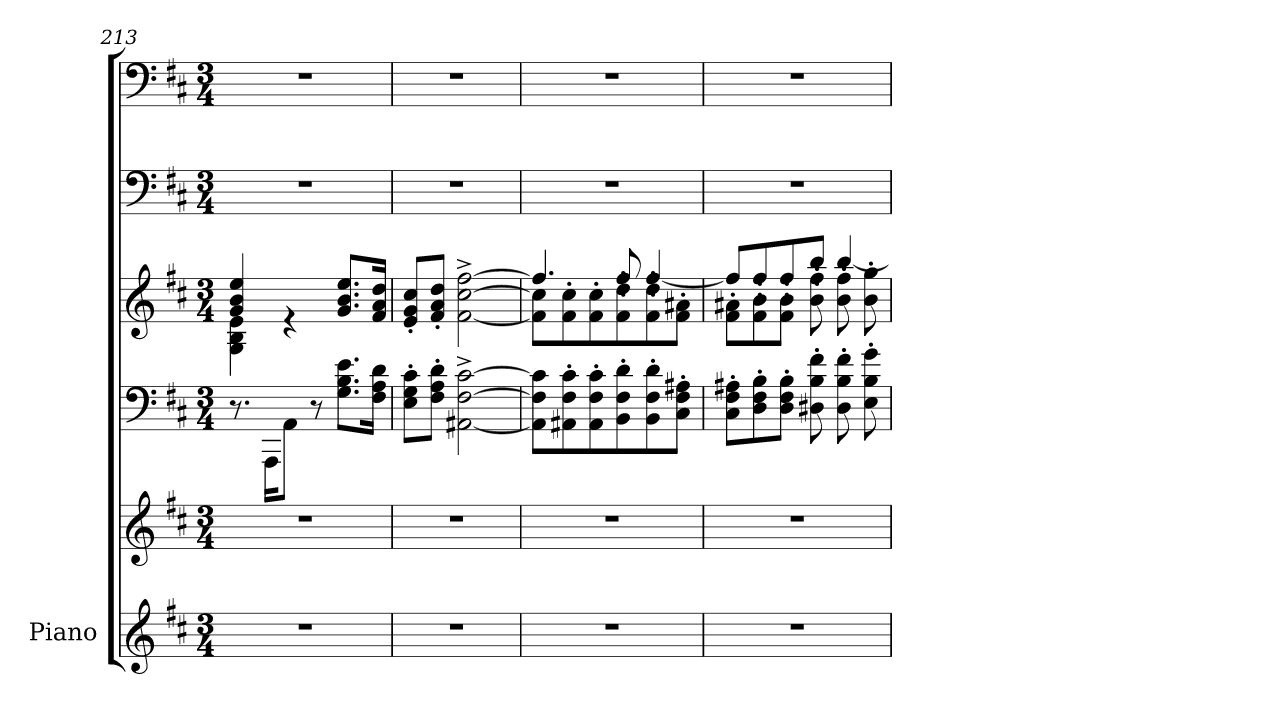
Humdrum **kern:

**kern	**kern	**kern	**kern	**kern	**kern
*part1	*part1	*part1	*part1	*part1	*part1
*staff6	*staff5	*staff4	*staff3	*staff2	*staff1
*I"Piano	*	*	*	*	*
*I'Pno.	*	*	*	*	*
*clefG2	*clefG2	*clefF4	*clefG2	*clefF4	*clefF4
*k[f#c#]	*k[f#c#]	*k[f#c#]	*k[f#c#]	*k[f#c#]	*k[f#c#]
*M3/4	*M3/4	*M3/4	*M3/4	*M3/4	*M3/4
=213	=213	=213	=213	=213	=213
*	*	*	*^	*	*
2.r	2.r	8.r	4G\ 4B\ 4e\	4g/ 4b/ 4ee/	2.r	2.r
.	.	16AAA\KL	.	.	.	.
.	.	8AA\J	2ryy	4re	.	.
.	.	8r	.	.	.	.
.	.	8.G\ 8.B\ 8.e\L	.	8.g/ 8.b/ 8.ee/L	.	.
.	.	16F#\ 16A\ 16d\Jk	.	16f#/ 16a/ 16dd/Jk	.	.
*	*	*	*v	*v	*	*
!!LO:LB:g=z
=214	=214	=214	=214	=214	=214
2.r	2.r	8E\' 8G\' 8c#\'L	8e/' 8g/' 8cc#/'L	2.r	2.r
.	.	8F#\' 8A\' 8d\'J	8f#/' 8a/' 8dd/'J	.	.
.	.	[2AA#X\^ [2F#\^ [2c#\^	[2f#\^ [2cc#\^ [2ff#\^	.	.
=215	=215	=215	=215	=215	=215
*	*	*	*^	*	*
2.r	2.r	8AA#\] 8F#\] 8c#\]L	8f#\] 8cc#\]L	4.ff#/]	2.r	2.r
.	.	8AA#X\' 8F#\' 8c#\'	8f#\' 8cc#\'	.	.	.
.	.	8AA#\' 8F#\' 8c#\'	8f#\' 8cc#\'	.	.	.
.	.	8BB\' 8F#\' 8d\'	8f#\' 8dd\'	8ff#'/	.	.
.	.	8BB\' 8F#\' 8d\'	8f#\' 8dd\'	[4ff#'/	.	.
.	.	8C#\' 8F#\' 8A#X\'J	8f#\' 8a#X\'J	.	.	.
=216	=216	=216	=216	=216	=216	=216
2.r	2.r	8C#\' 8F#\' 8A#X\'L	8f#\' 8a#X\'L	8ff#/L]	2.r	2.r
.	.	8D\' 8F#\' 8B\'	8f#\' 8b\'	8ff#'/	.	.
.	.	8D\' 8F#\' 8B\'J	8f#\' 8b\'J	8ff#'/	.	.
.	.	8D#X\' 8B\' 8f#\'L	8b\' 8ff#\'L	8bb'/J	.	.
.	.	8D#\' 8B\' 8f#\'	8b\' 8ff#\'	[4bb/	.	.
.	.	8E\' 8B\' 8g\'	8b\' 8gg\'	.	.	.
*	*	*	*v	*v	*	*
=	=	=	=	=	=
*-	*-	*-	*-	*-	*-
